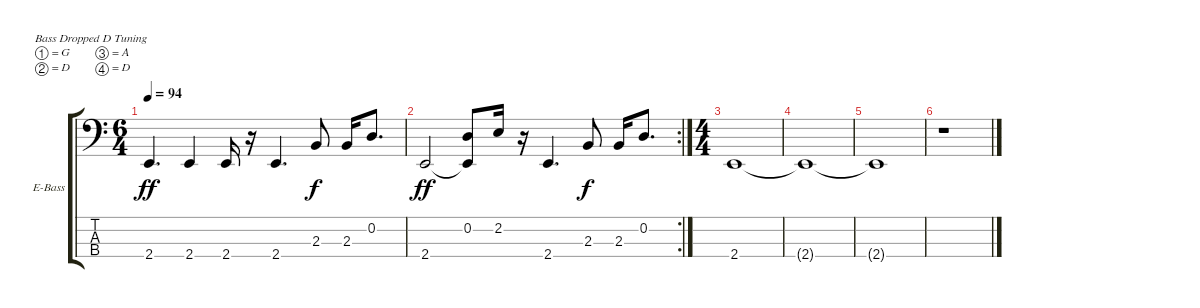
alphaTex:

\bracketExtendMode groupsimilarinstruments
\firstSystemTrackNameOrientation horizontal
\otherSystemsTrackNameOrientation horizontal
\track ("Bass" "E-Bass") {instrument electricbassfinger}
\staff {score tabs}
\tuning (G2 D2 A1 D1)
\ts (6 4)
\tempo 94
\clef f4
\ks c
2.4.4{d dy ff} 2.4.4 2.4.16 r.16 2.4.4{d} 2.3.8{dy f} 2.3.16 0.2.8{d} |
\rc 2
2.4.2{dy ff} (0.2 2.4{t}).8 2.2.16 r.16 2.4.4{d} 2.3.8{dy f} 2.3.16 0.2.8{d} |
\ts (4 4)
2.4.1 |
2.4{t}.1 |
2.4{t}.1 |
r.1
